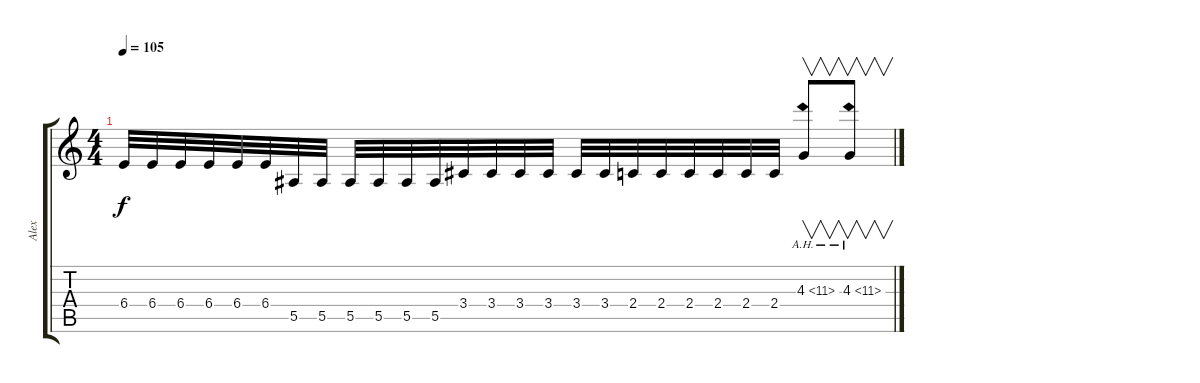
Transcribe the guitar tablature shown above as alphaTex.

\track ("Alex" "Alex") {instrument overdrivenguitar}
\staff {score tabs}
\tuning (C4 G3 Eb3 Bb2 F2 C2) {hide}
\ts (4 4)
\tempo 105
\clef g2
\ks c
6.4.32{dy f} 6.4.32 6.4.32 6.4.32 6.4.32 6.4.32 5.5.32 5.5.32 5.5.32 5.5.32 5.5.32 5.5.32 3.4.32 3.4.32 3.4.32 3.4.32 3.4.32 3.4.32 2.4.32 2.4.32 2.4.32 2.4.32 2.4.32 2.4.32 4.3{ah 7}.8{v} 4.3{ah 7}.8{v}
